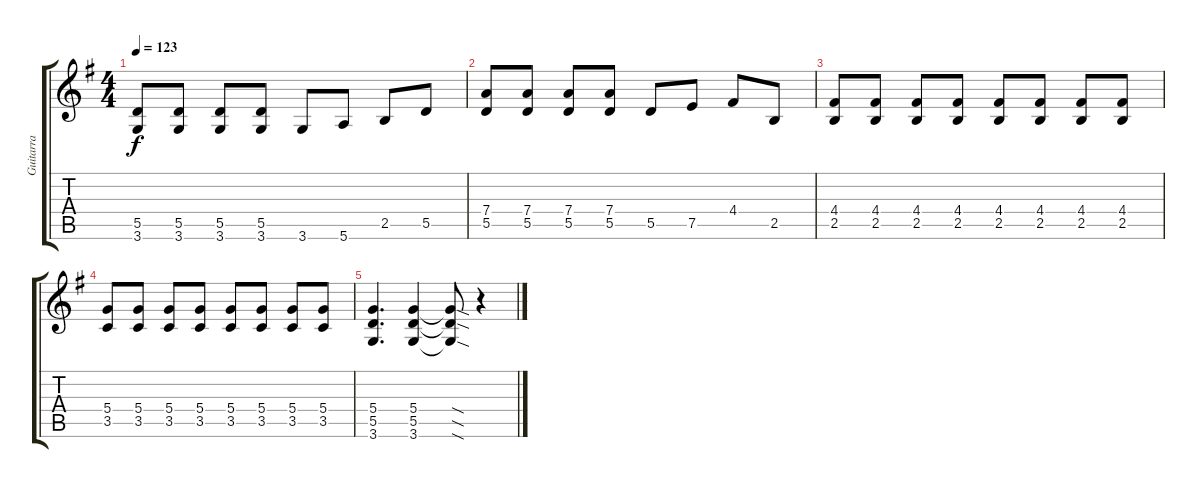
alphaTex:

\track ("Guitarra" "Guitarra") {instrument distortionguitar}
\staff {score tabs}
\tuning (E4 B3 G3 D3 A2 E2) {hide}
\ts (4 4)
\tempo 123
\clef g2
\ks g
(5.5 3.6).8{dy f} (5.5 3.6).8 (5.5 3.6).8 (5.5 3.6).8 3.6.8 5.6.8 2.5.8 5.5.8 |
(7.4 5.5).8 (7.4 5.5).8 (7.4 5.5).8 (7.4 5.5).8 5.5.8 7.5.8 4.4.8 2.5.8 |
(4.4 2.5).8 (4.4 2.5).8 (4.4 2.5).8 (4.4 2.5).8 (4.4 2.5).8 (4.4 2.5).8 (4.4 2.5).8 (4.4 2.5).8 |
(5.4 3.5).8 (5.4 3.5).8 (5.4 3.5).8 (5.4 3.5).8 (5.4 3.5).8 (5.4 3.5).8 (5.4 3.5).8 (5.4 3.5).8 |
(5.4 5.5 3.6).4{d} (5.4 5.5 3.6).4 (5.4{sod t} 5.5{sod t} 3.6{sod t}).8 r.4
